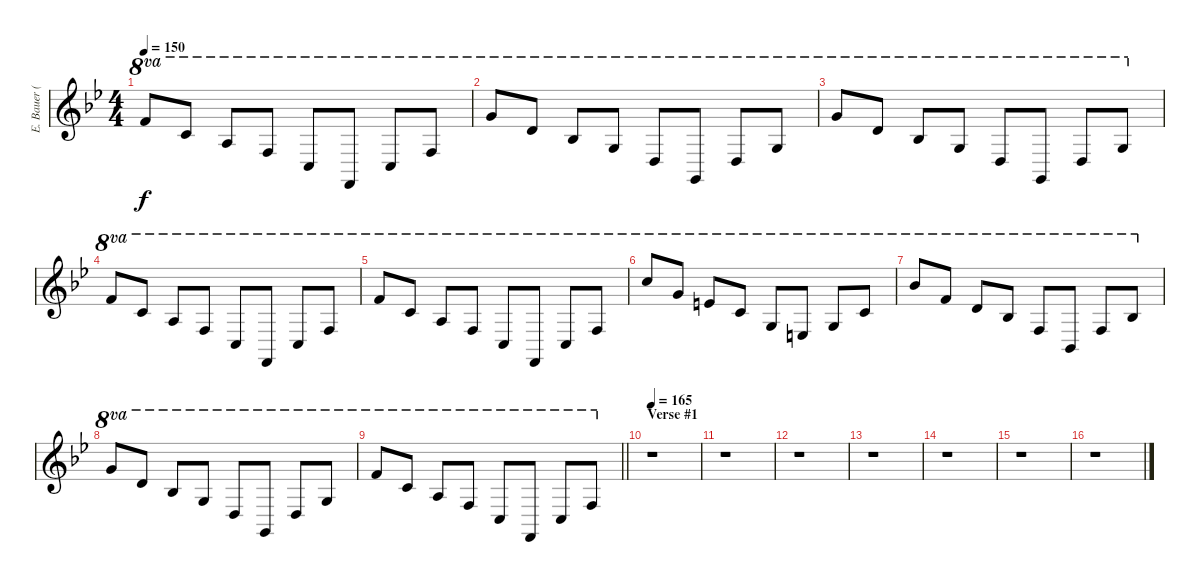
\track ("E. Bauer (Keyboard)" "E. Bauer (") {instrument orchestralharp}
\staff {score}
\tuning (E4 B3 G3 D3 A2 E2) {hide}
\ts (4 4)
\tempo 150
\clef g2
\ks gminor
13.1.8{ot 8va dy f} 13.2.8{ot 8va} 14.3.8{ot 8va} 15.4.8{ot 8va} 15.5.8{ot 8va} 13.6.8{ot 8va} 15.5.8{ot 8va} 15.4.8{ot 8va} |
15.1.8{ot 8va} 15.2.8{ot 8va} 15.3.8{ot 8va} 17.4.8{ot 8va} 17.5.8{ot 8va} 15.6.8{ot 8va} 17.5.8{ot 8va} 17.4.8{ot 8va} |
15.1.8{ot 8va} 15.2.8{ot 8va} 15.3.8{ot 8va} 17.4.8{ot 8va} 17.5.8{ot 8va} 15.6.8{ot 8va} 17.5.8{ot 8va} 17.4.8{ot 8va} |
13.1.8{ot 8va} 13.2.8{ot 8va} 14.3.8{ot 8va} 15.4.8{ot 8va} 15.5.8{ot 8va} 13.6.8{ot 8va} 15.5.8{ot 8va} 15.4.8{ot 8va} |
13.1.8{ot 8va} 13.2.8{ot 8va} 14.3.8{ot 8va} 15.4.8{ot 8va} 15.5.8{ot 8va} 13.6.8{ot 8va} 15.5.8{ot 8va} 15.4.8{ot 8va} |
20.1.8{ot 8va} 20.2.8{ot 8va} 21.3.8{ot 8va} 22.4.8{ot 8va} 22.5.8{ot 8va} 24.6.8{ot 8va} 22.5.8{ot 8va} 22.4.8{ot 8va} |
18.1.8{ot 8va} 18.2.8{ot 8va} 19.3.8{ot 8va} 20.4.8{ot 8va} 20.5.8{ot 8va} 18.6.8{ot 8va} 20.5.8{ot 8va} 20.4.8{ot 8va} |
15.1.8{ot 8va} 15.2.8{ot 8va} 15.3.8{ot 8va} 17.4.8{ot 8va} 17.5.8{ot 8va} 15.6.8{ot 8va} 17.5.8{ot 8va} 17.4.8{ot 8va} |
\barLineRight lightlight
13.1.8{ot 8va} 13.2.8{ot 8va} 14.3.8{ot 8va} 15.4.8{ot 8va} 15.5.8{ot 8va} 13.6.8{ot 8va} 15.5.8{ot 8va} 15.4.8{ot 8va} |
\section ("" "Verse #1")
\tempo 165
r.1 |
r.1 |
r.1 |
r.1 |
r.1 |
r.1 |
r.1
